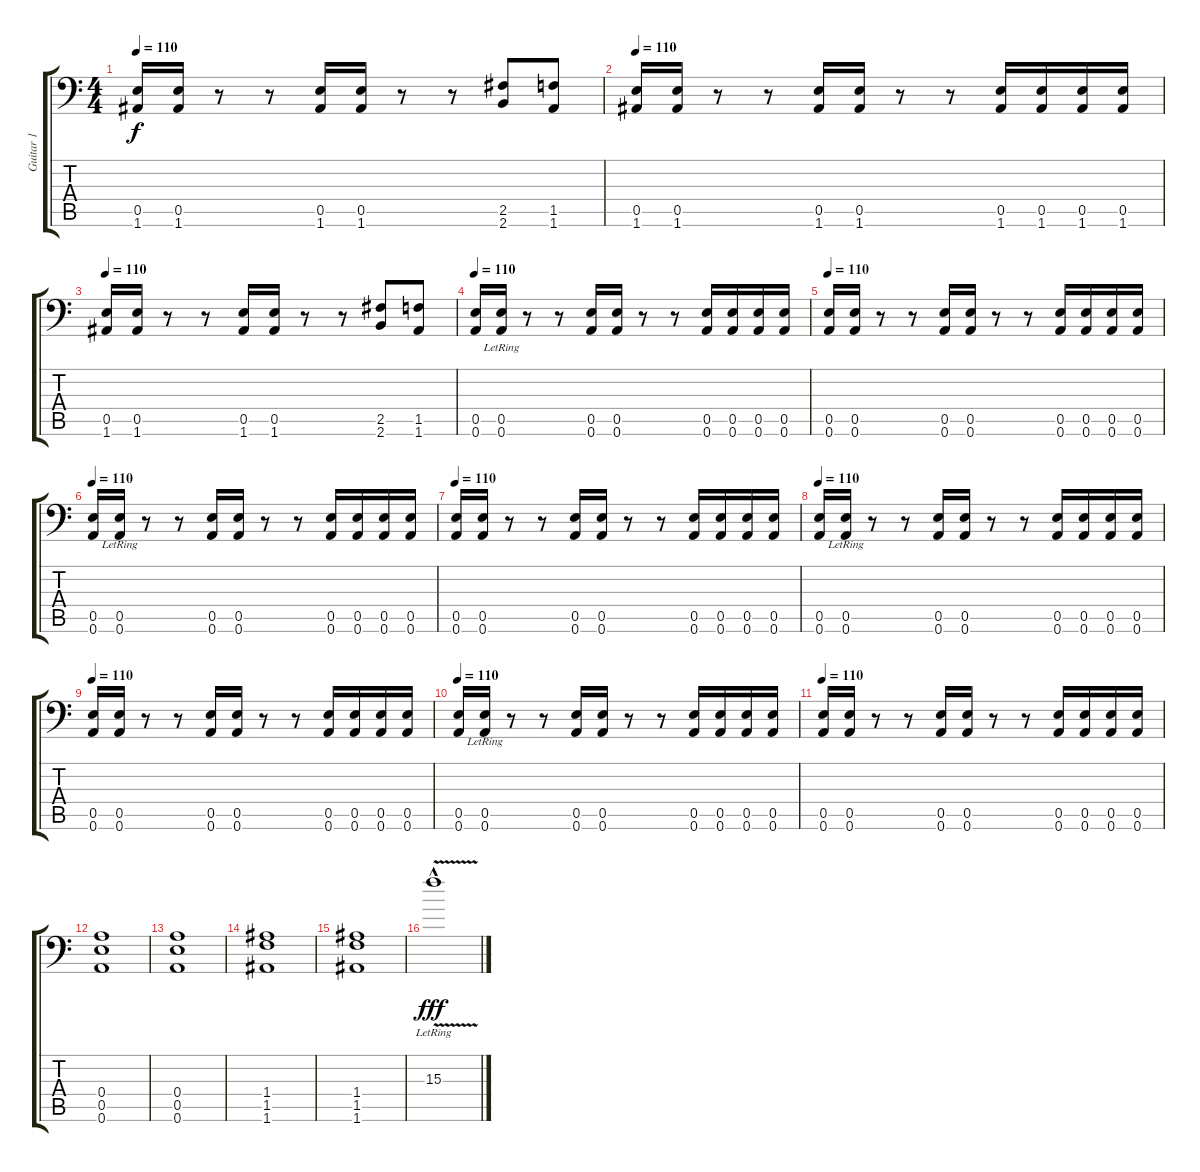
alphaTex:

\track ("Guitar 1" "Guitar 1") {instrument distortionguitar}
\staff {score tabs}
\tuning (B3 Gb3 D3 A2 E2 A1) {hide}
\ts (4 4)
\tempo 110
\clef f4
\ks c
(0.5 1.6).16{dy f} (0.5 1.6).16 r.8 r.8 (0.5 1.6).16 (0.5 1.6).16 r.8 r.8 (2.5 2.6).8 (1.5 1.6).8 |
\tempo 110
(0.5 1.6).16 (0.5 1.6).16 r.8 r.8 (0.5 1.6).16 (0.5 1.6).16 r.8 r.8 (0.5 1.6).16 (0.5 1.6).16 (0.5 1.6).16 (0.5 1.6).16 |
\tempo 110
(0.5 1.6).16 (0.5 1.6).16 r.8 r.8 (0.5 1.6).16 (0.5 1.6).16 r.8 r.8 (2.5 2.6).8 (1.5 1.6).8 |
\tempo 110
(0.5 0.6).16 (0.5 0.6{lr}).16 r.8 r.8 (0.5 0.6).16 (0.5 0.6).16 r.8 r.8 (0.5 0.6).16 (0.5 0.6).16 (0.5 0.6).16 (0.5 0.6).16 |
\tempo 110
(0.5 0.6).16 (0.5 0.6).16 r.8 r.8 (0.5 0.6).16 (0.5 0.6).16 r.8 r.8 (0.5 0.6).16 (0.5 0.6).16 (0.5 0.6).16 (0.5 0.6).16 |
\tempo 110
(0.5 0.6).16 (0.5 0.6{lr}).16 r.8 r.8 (0.5 0.6).16 (0.5 0.6).16 r.8 r.8 (0.5 0.6).16 (0.5 0.6).16 (0.5 0.6).16 (0.5 0.6).16 |
\tempo 110
(0.5 0.6).16 (0.5 0.6).16 r.8 r.8 (0.5 0.6).16 (0.5 0.6).16 r.8 r.8 (0.5 0.6).16 (0.5 0.6).16 (0.5 0.6).16 (0.5 0.6).16 |
\tempo 110
(0.5 0.6).16 (0.5 0.6{lr}).16 r.8 r.8 (0.5 0.6).16 (0.5 0.6).16 r.8 r.8 (0.5 0.6).16 (0.5 0.6).16 (0.5 0.6).16 (0.5 0.6).16 |
\tempo 110
(0.5 0.6).16 (0.5 0.6).16 r.8 r.8 (0.5 0.6).16 (0.5 0.6).16 r.8 r.8 (0.5 0.6).16 (0.5 0.6).16 (0.5 0.6).16 (0.5 0.6).16 |
\tempo 110
(0.5 0.6).16 (0.5 0.6{lr}).16 r.8 r.8 (0.5 0.6).16 (0.5 0.6).16 r.8 r.8 (0.5 0.6).16 (0.5 0.6).16 (0.5 0.6).16 (0.5 0.6).16 |
\tempo 110
(0.5 0.6).16 (0.5 0.6).16 r.8 r.8 (0.5 0.6).16 (0.5 0.6).16 r.8 r.8 (0.5 0.6).16 (0.5 0.6).16 (0.5 0.6).16 (0.5 0.6).16 |
(0.4 0.5 0.6).1 |
(0.4 0.5 0.6).1 |
(1.4 1.5 1.6).1 |
(1.4 1.5 1.6).1 |
15.3{v hac lr}.1{dy fff}
